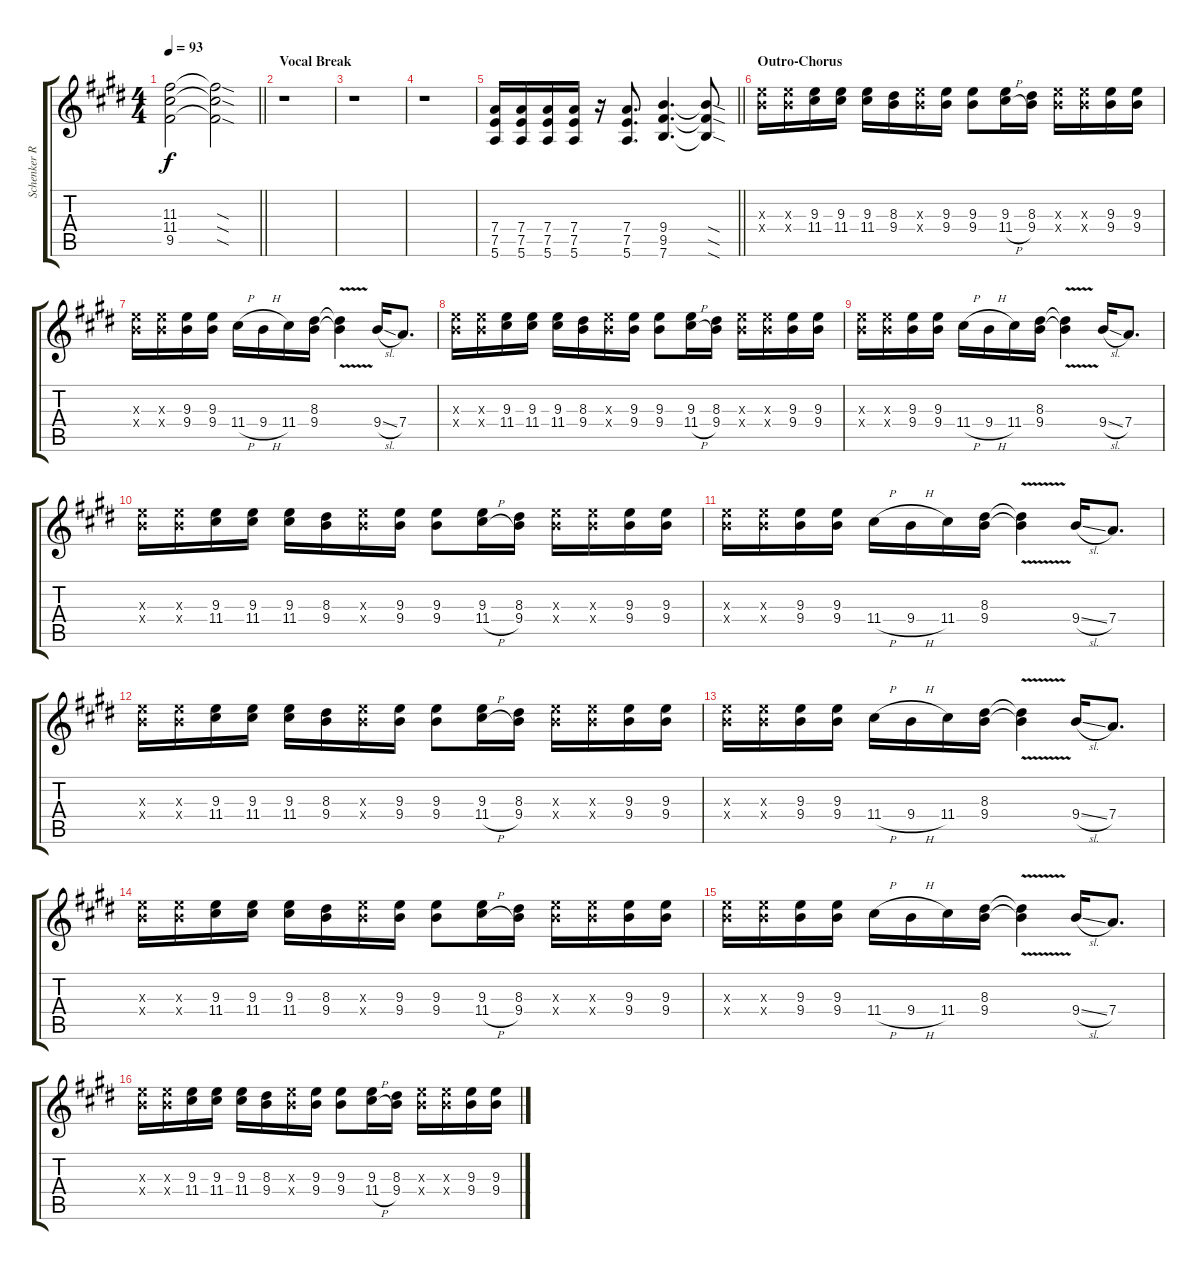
\track ("Schenker RHY" "Schenker R") {instrument distortionguitar}
\staff {score tabs}
\tuning (E4 B3 G3 D3 A2 E2) {hide}
\ts (4 4)
\tempo 93
\clef g2
\barLineRight lightlight
\ks e
(11.3 11.4 9.5).2{dy f} (11.3{sod t} 11.4{sod t} 9.5{sod t}).2 |
\section ("" "Vocal Break")
r.1 |
r.1 |
r.1 |
\barLineRight lightlight
(7.4 7.5 5.6).16 (7.4 7.5 5.6).16 (7.4 7.5 5.6).16 (7.4 7.5 5.6).16 r.16 (7.4 7.5 5.6).8{d} (9.4 9.5 7.6).4{d} (9.4{sod t} 9.5{sod t} 7.6{sod t}).8 |
\section ("" "Outro-Chorus")
(9.3{x} 9.4{x}).16 (9.3{x} 9.4{x}).16 (9.3 11.4).16 (9.3 11.4).16 (9.3 11.4).16 (8.3 9.4).16 (9.3{x} 9.4{x}).16 (9.3 9.4).16 (9.3 9.4).8 (9.3 11.4{h}).16 (8.3 9.4).16 (9.3{x} 9.4{x}).16 (9.3{x} 9.4{x}).16 (9.3 9.4).16 (9.3 9.4).16 |
(9.3{x} 9.4{x}).16 (9.3{x} 9.4{x}).16 (9.3 9.4).16 (9.3 9.4).16 11.4{h}.16 9.4{h}.16 11.4.16 (8.3 9.4).16 (8.3{v t} 9.4{v t}).4 9.4{sl}.16 7.4.8{d} |
(9.3{x} 9.4{x}).16 (9.3{x} 9.4{x}).16 (9.3 11.4).16 (9.3 11.4).16 (9.3 11.4).16 (8.3 9.4).16 (9.3{x} 9.4{x}).16 (9.3 9.4).16 (9.3 9.4).8 (9.3 11.4{h}).16 (8.3 9.4).16 (9.3{x} 9.4{x}).16 (9.3{x} 9.4{x}).16 (9.3 9.4).16 (9.3 9.4).16 |
(9.3{x} 9.4{x}).16 (9.3{x} 9.4{x}).16 (9.3 9.4).16 (9.3 9.4).16 11.4{h}.16 9.4{h}.16 11.4.16 (8.3 9.4).16 (8.3{v t} 9.4{v t}).4 9.4{sl}.16 7.4.8{d} |
(9.3{x} 9.4{x}).16 (9.3{x} 9.4{x}).16 (9.3 11.4).16 (9.3 11.4).16 (9.3 11.4).16 (8.3 9.4).16 (9.3{x} 9.4{x}).16 (9.3 9.4).16 (9.3 9.4).8 (9.3 11.4{h}).16 (8.3 9.4).16 (9.3{x} 9.4{x}).16 (9.3{x} 9.4{x}).16 (9.3 9.4).16 (9.3 9.4).16 |
(9.3{x} 9.4{x}).16 (9.3{x} 9.4{x}).16 (9.3 9.4).16 (9.3 9.4).16 11.4{h}.16 9.4{h}.16 11.4.16 (8.3 9.4).16 (8.3{v t} 9.4{v t}).4 9.4{sl}.16 7.4.8{d} |
(9.3{x} 9.4{x}).16 (9.3{x} 9.4{x}).16 (9.3 11.4).16 (9.3 11.4).16 (9.3 11.4).16 (8.3 9.4).16 (9.3{x} 9.4{x}).16 (9.3 9.4).16 (9.3 9.4).8 (9.3 11.4{h}).16 (8.3 9.4).16 (9.3{x} 9.4{x}).16 (9.3{x} 9.4{x}).16 (9.3 9.4).16 (9.3 9.4).16 |
(9.3{x} 9.4{x}).16 (9.3{x} 9.4{x}).16 (9.3 9.4).16 (9.3 9.4).16 11.4{h}.16 9.4{h}.16 11.4.16 (8.3 9.4).16 (8.3{v t} 9.4{v t}).4 9.4{sl}.16 7.4.8{d} |
(9.3{x} 9.4{x}).16 (9.3{x} 9.4{x}).16 (9.3 11.4).16 (9.3 11.4).16 (9.3 11.4).16 (8.3 9.4).16 (9.3{x} 9.4{x}).16 (9.3 9.4).16 (9.3 9.4).8 (9.3 11.4{h}).16 (8.3 9.4).16 (9.3{x} 9.4{x}).16 (9.3{x} 9.4{x}).16 (9.3 9.4).16 (9.3 9.4).16 |
(9.3{x} 9.4{x}).16 (9.3{x} 9.4{x}).16 (9.3 9.4).16 (9.3 9.4).16 11.4{h}.16 9.4{h}.16 11.4.16 (8.3 9.4).16 (8.3{v t} 9.4{v t}).4 9.4{sl}.16 7.4.8{d} |
(9.3{x} 9.4{x}).16 (9.3{x} 9.4{x}).16 (9.3 11.4).16 (9.3 11.4).16 (9.3 11.4).16 (8.3 9.4).16 (9.3{x} 9.4{x}).16 (9.3 9.4).16 (9.3 9.4).8 (9.3 11.4{h}).16 (8.3 9.4).16 (9.3{x} 9.4{x}).16 (9.3{x} 9.4{x}).16 (9.3 9.4).16 (9.3 9.4).16
